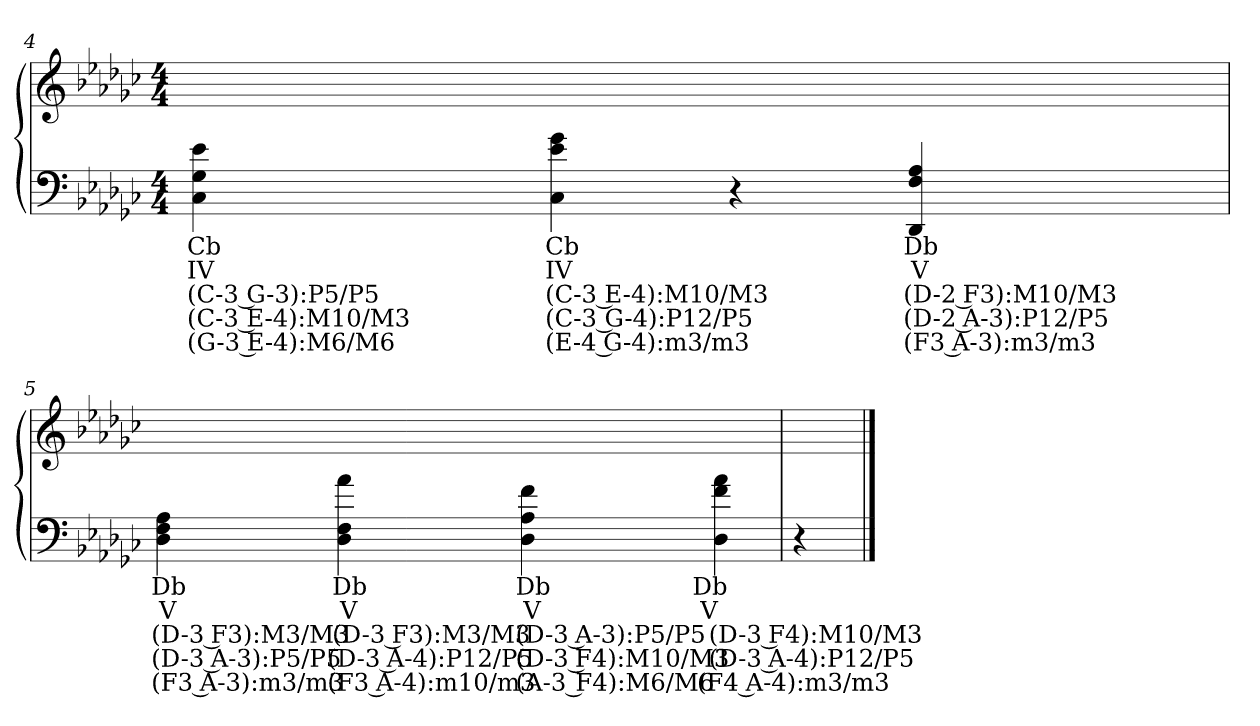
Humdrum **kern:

**kern	**text	**text	**text	**text	**text	**kern
*part2	*part2	*part2	*part2	*part2	*part2	*part1
*staff2	*staff2	*staff2	*staff2	*staff2	*staff2	*staff1
*clefF4	*	*	*	*	*	*clefG2
*k[b-e-a-d-g-c-]	*	*	*	*	*	*k[b-e-a-d-g-c-]
*G-:	*	*	*	*	*	*G-:
*M4/4	*	*	*	*	*	*M4/4
=4	=4	=4	=4	=4	=4	=4
4C- 4G- 4e-	Cb	IV	(C-3 G-3):P5/P5	(C-3 E-4):M10/M3	(G-3 E-4):M6/M6	1ryy
4C- 4e- 4g-	Cb	IV	(C-3 E-4):M10/M3	(C-3 G-4):P12/P5	(E-4 G-4):m3/m3	.
4r	.	.	.	.	.	.
4DD- 4F 4A-	Db	V	(D-2 F3):M10/M3	(D-2 A-3):P12/P5	(F3 A-3):m3/m3	.
=5	=5	=5	=5	=5	=5	=5
4D- 4F 4A-	Db	V	(D-3 F3):M3/M3	(D-3 A-3):P5/P5	(F3 A-3):m3/m3	1ryy
4D- 4F 4a-	Db	V	(D-3 F3):M3/M3	(D-3 A-4):P12/P5	(F3 A-4):m10/m3	.
4D- 4A- 4f	Db	V	(D-3 A-3):P5/P5	(D-3 F4):M10/M3	(A-3 F4):M6/M6	.
4D- 4f 4a-	Db	V	(D-3 F4):M10/M3	(D-3 A-4):P12/P5	(F4 A-4):m3/m3	.
=6	=6	=6	=6	=6	=6	=6
4r	.	.	.	.	.	4ryy
==	==	==	==	==	==	==
*-	*-	*-	*-	*-	*-	*-
